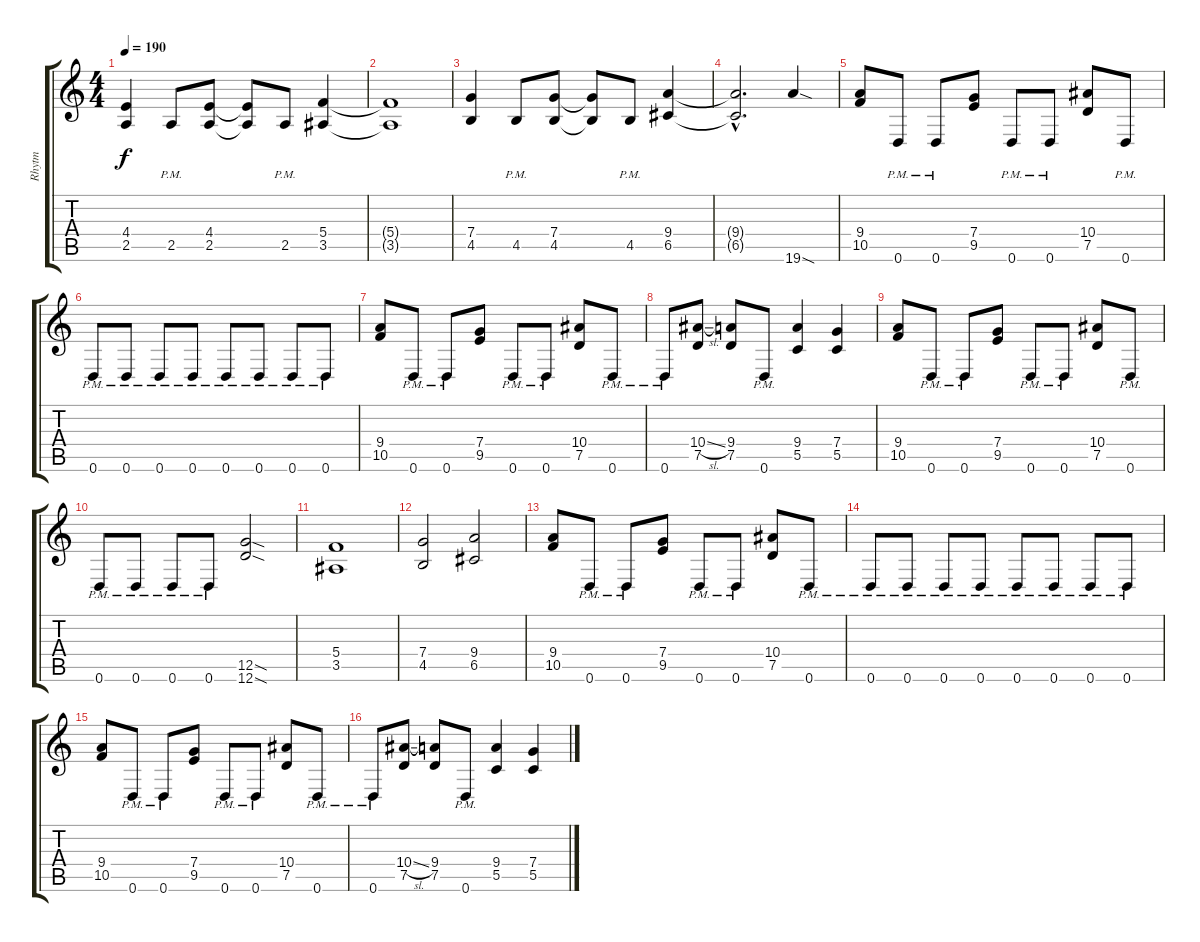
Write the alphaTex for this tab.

\track ("Rhytm" "Rhytm") {instrument distortionguitar}
\staff {score tabs}
\tuning (D4 A3 F3 C3 G2 D2) {hide}
\ts (4 4)
\tempo 190
\clef g2
\ks c
(4.4 2.5).4{dy f} 2.5{pm}.8 (4.4 2.5).8 (4.4{t} 2.5{t}).8 2.5{pm}.8 (5.4 3.5).4 |
(5.4{t} 3.5{t}).1 |
(7.4 4.5).4 4.5{pm}.8 (7.4 4.5).8 (7.4{t} 4.5{t}).8 4.5{pm}.8 (9.4 6.5).4 |
(9.4{hac t} 6.5{hac t}).2{d} 19.6{sod}.4 |
(9.4 10.5).8 0.6{pm}.8 0.6{pm}.8 (7.4 9.5).8 0.6{pm}.8 0.6{pm}.8 (10.4 7.5).8 0.6{pm}.8 |
0.6{pm}.8 0.6{pm}.8 0.6{pm}.8 0.6{pm}.8 0.6{pm}.8 0.6{pm}.8 0.6{pm}.8 0.6{pm}.8 |
(9.4 10.5).8 0.6{pm}.8 0.6{pm}.8 (7.4 9.5).8 0.6{pm}.8 0.6{pm}.8 (10.4 7.5).8 0.6{pm}.8 |
0.6{pm}.8 (10.4{sl} 7.5).8 (9.4 7.5).8 0.6{pm}.8 (9.4 5.5).4 (7.4 5.5).4 |
(9.4 10.5).8 0.6{pm}.8 0.6{pm}.8 (7.4 9.5).8 0.6{pm}.8 0.6{pm}.8 (10.4 7.5).8 0.6{pm}.8 |
0.6{pm}.8 0.6{pm}.8 0.6{pm}.8 0.6{pm}.8 (12.5{sod} 12.6{sod}).2 |
(5.4 3.5).1 |
(7.4 4.5).2 (9.4 6.5).2 |
(9.4 10.5).8 0.6{pm}.8 0.6{pm}.8 (7.4 9.5).8 0.6{pm}.8 0.6{pm}.8 (10.4 7.5).8 0.6{pm}.8 |
0.6{pm}.8 0.6{pm}.8 0.6{pm}.8 0.6{pm}.8 0.6{pm}.8 0.6{pm}.8 0.6{pm}.8 0.6{pm}.8 |
(9.4 10.5).8 0.6{pm}.8 0.6{pm}.8 (7.4 9.5).8 0.6{pm}.8 0.6{pm}.8 (10.4 7.5).8 0.6{pm}.8 |
0.6{pm}.8 (10.4{sl} 7.5).8 (9.4 7.5).8 0.6{pm}.8 (9.4 5.5).4 (7.4 5.5).4
